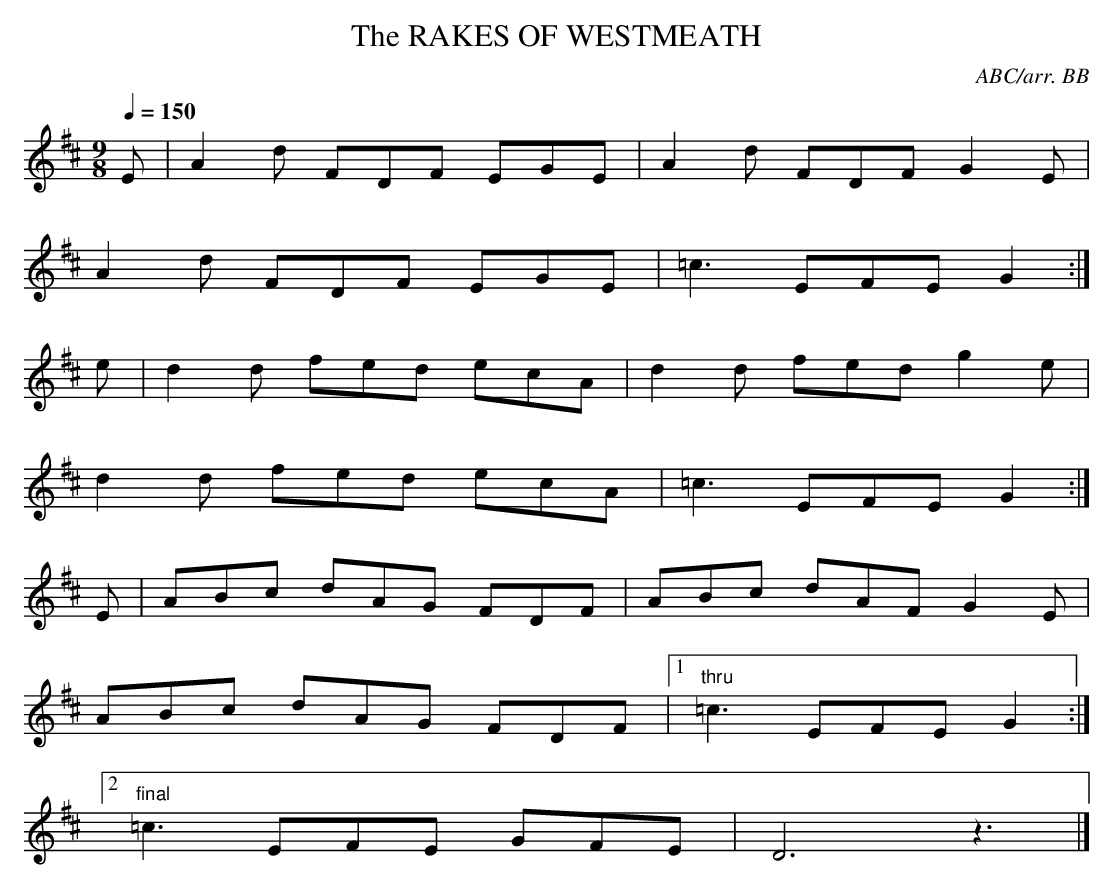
X:1
T:RAKES OF WESTMEATH, The
C:ABC/arr. BB
M:9/8
Y:"Irish"
I have made this a three-part standard slip
jig.
Q:1/4=150
L:1/8
K:D
E|A2d FDF EGE|A2d FDF G2E|
A2d FDF EGE|=c3 EFE G2 :|
e|d2d fed ecA|d2d fed g2e|
d2d fed ecA|=c3 EFE G2 :|
E|ABc dAG FDF|ABc dAF G2E|
ABc dAG FDF|1 "thru"=c3 EFE G2 :|
[2 "final"=c3 EFE GFE|D6z3|]
